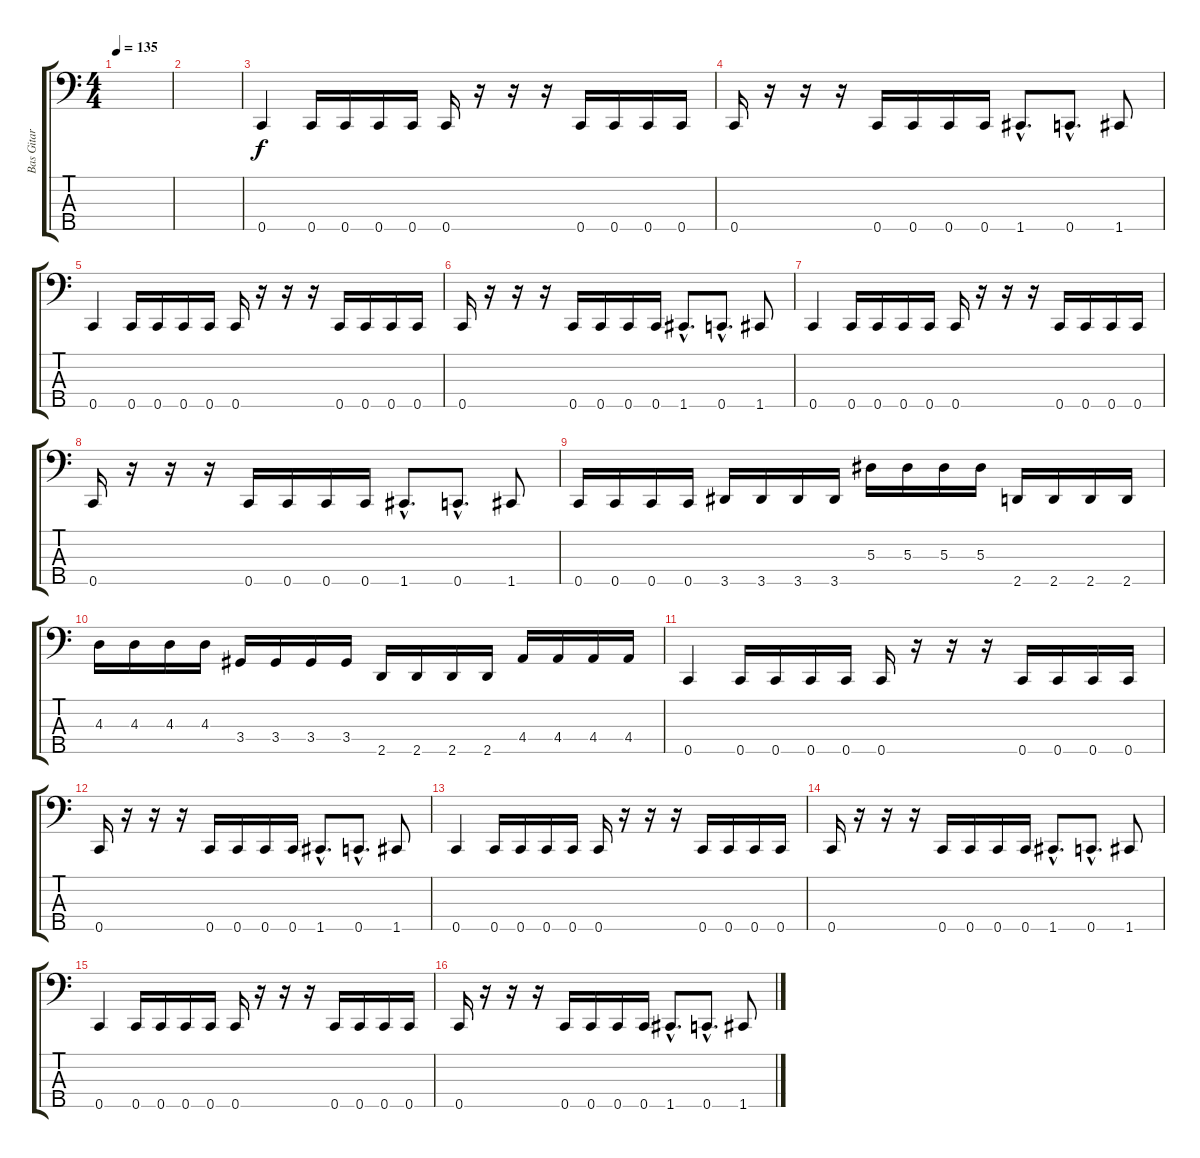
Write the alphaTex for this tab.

\track ("Bas Gitar" "Bas Gitar") {instrument electricbasspick}
\staff {score tabs}
\tuning (Ab2 Eb2 Bb1 F1 C1) {hide}
\ts (4 4)
\section ("" "")
\tempo 135
\clef f4
\ks c
|
|
\section ("" "")
0.5.4 0.5.16 0.5.16 0.5.16 0.5.16 0.5.16 r.16 r.16 r.16 0.5.16 0.5.16 0.5.16 0.5.16 |
0.5.16 r.16 r.16 r.16 0.5.16 0.5.16 0.5.16 0.5.16 1.5{hac}.8{d} 0.5{hac}.8{d} 1.5.8 |
0.5.4 0.5.16 0.5.16 0.5.16 0.5.16 0.5.16 r.16 r.16 r.16 0.5.16 0.5.16 0.5.16 0.5.16 |
0.5.16 r.16 r.16 r.16 0.5.16 0.5.16 0.5.16 0.5.16 1.5{hac}.8{d} 0.5{hac}.8{d} 1.5.8 |
0.5.4 0.5.16 0.5.16 0.5.16 0.5.16 0.5.16 r.16 r.16 r.16 0.5.16 0.5.16 0.5.16 0.5.16 |
0.5.16 r.16 r.16 r.16 0.5.16 0.5.16 0.5.16 0.5.16 1.5{hac}.8{d} 0.5{hac}.8{d} 1.5.8 |
0.5.16 0.5.16 0.5.16 0.5.16 3.5.16 3.5.16 3.5.16 3.5.16 5.3.16 5.3.16 5.3.16 5.3.16 2.5.16 2.5.16 2.5.16 2.5.16 |
4.3.16 4.3.16 4.3.16 4.3.16 3.4.16 3.4.16 3.4.16 3.4.16 2.5.16 2.5.16 2.5.16 2.5.16 4.4.16 4.4.16 4.4.16 4.4.16 |
0.5.4 0.5.16 0.5.16 0.5.16 0.5.16 0.5.16 r.16 r.16 r.16 0.5.16 0.5.16 0.5.16 0.5.16 |
0.5.16 r.16 r.16 r.16 0.5.16 0.5.16 0.5.16 0.5.16 1.5{hac}.8{d} 0.5{hac}.8{d} 1.5.8 |
0.5.4 0.5.16 0.5.16 0.5.16 0.5.16 0.5.16 r.16 r.16 r.16 0.5.16 0.5.16 0.5.16 0.5.16 |
0.5.16 r.16 r.16 r.16 0.5.16 0.5.16 0.5.16 0.5.16 1.5{hac}.8{d} 0.5{hac}.8{d} 1.5.8 |
0.5.4 0.5.16 0.5.16 0.5.16 0.5.16 0.5.16 r.16 r.16 r.16 0.5.16 0.5.16 0.5.16 0.5.16 |
0.5.16 r.16 r.16 r.16 0.5.16 0.5.16 0.5.16 0.5.16 1.5{hac}.8{d} 0.5{hac}.8{d} 1.5.8
